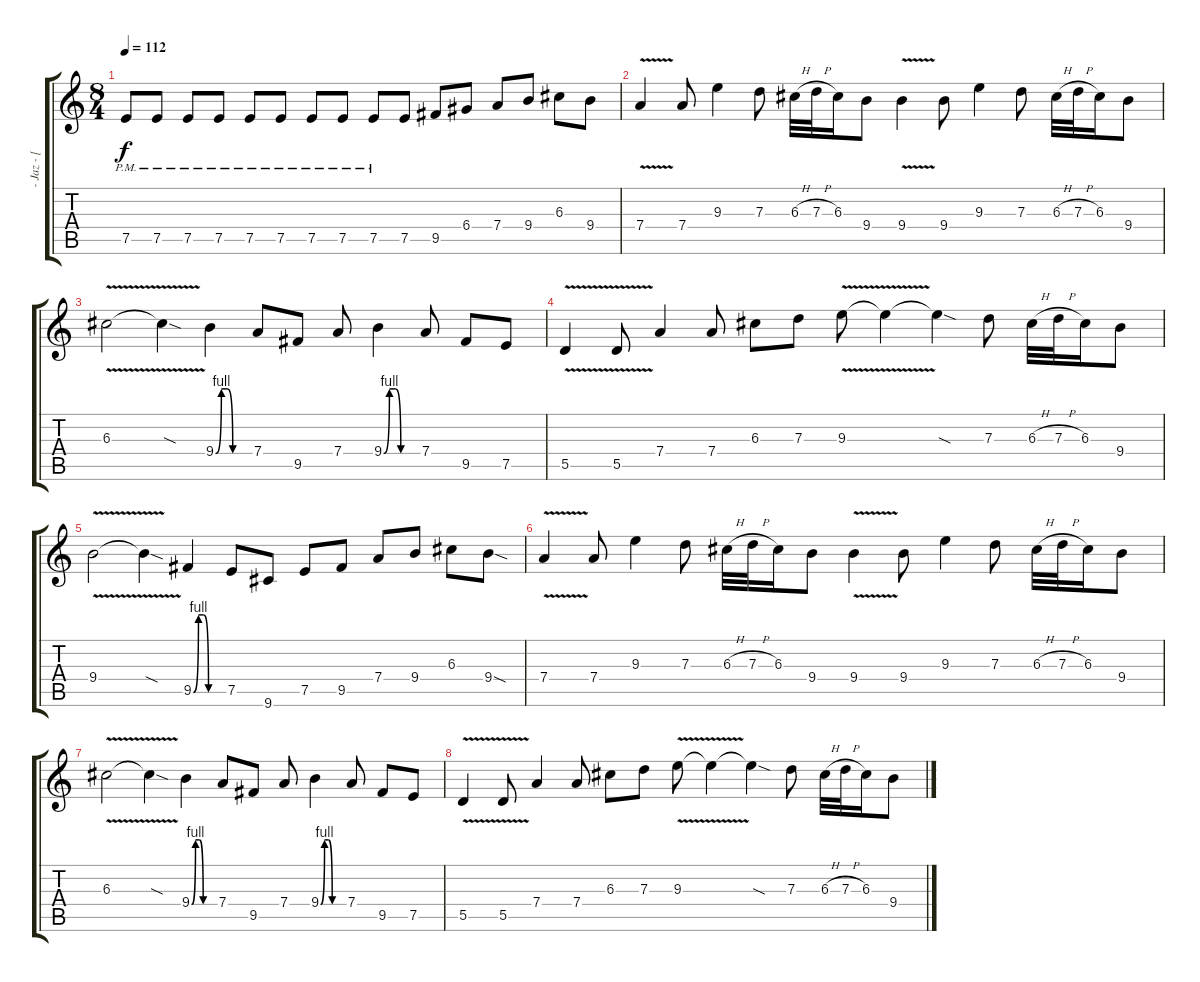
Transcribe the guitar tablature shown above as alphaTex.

\track ("- Jaz - [ Lead / Rythm ]" "- Jaz - [ ") {instrument distortionguitar}
\staff {score tabs}
\tuning (E4 B3 G3 D3 A2 E2) {hide}
\ts (8 4)
\tempo 112
\clef g2
\ks c
7.5{pm}.8{dy f} 7.5{pm}.8 7.5{pm}.8 7.5{pm}.8 7.5{pm}.8 7.5{pm}.8 7.5{pm}.8 7.5{pm}.8 7.5{pm}.8 7.5.8 9.5.8 6.4.8 7.4.8 9.4.8 6.3.8 9.4.8 |
7.4{v}.4 7.4.8 9.3.4 7.3.8 6.3{h}.32 7.3{h}.32 6.3.16 9.4.8 9.4{v}.4 9.4.8 9.3.4 7.3.8 6.3{h}.32 7.3{h}.32 6.3.16 9.4.8 |
6.3{v}.2 6.3{sod t}.4 9.4{be (custom 0 0 10 4 20 4 30 0 60 0)}.4 7.4.8 9.5.8 7.4.8 9.4{be (custom 0 0 10 4 20 4 30 0 60 0)}.4 7.4.8 9.5.8 7.5.8 |
5.5{v}.4 5.5{v}.8 7.4.4 7.4.8 6.3.8 7.3.8 9.3{v}.8 9.3{t}.4 9.3{sod t}.4 7.3.8 6.3{h}.32 7.3{h}.32 6.3.16 9.4.8 |
9.4{v}.2 9.4{sod t}.4 9.5{be (custom 0 0 10 4 20 4 30 0 60 0)}.4 7.5.8 9.6.8 7.5.8 9.5.8 7.4.8 9.4.8 6.3.8 9.4{sod}.8 |
7.4{v}.4 7.4.8 9.3.4 7.3.8 6.3{h}.32 7.3{h}.32 6.3.16 9.4.8 9.4{v}.4 9.4.8 9.3.4 7.3.8 6.3{h}.32 7.3{h}.32 6.3.16 9.4.8 |
6.3{v}.2 6.3{sod t}.4 9.4{be (custom 0 0 10 4 20 4 30 0 60 0)}.4 7.4.8 9.5.8 7.4.8 9.4{be (custom 0 0 10 4 20 4 30 0 60 0)}.4 7.4.8 9.5.8 7.5.8 |
5.5{v}.4 5.5{v}.8 7.4.4 7.4.8 6.3.8 7.3.8 9.3{v}.8 9.3{t}.4 9.3{sod t}.4 7.3.8 6.3{h}.32 7.3{h}.32 6.3.16 9.4.8
